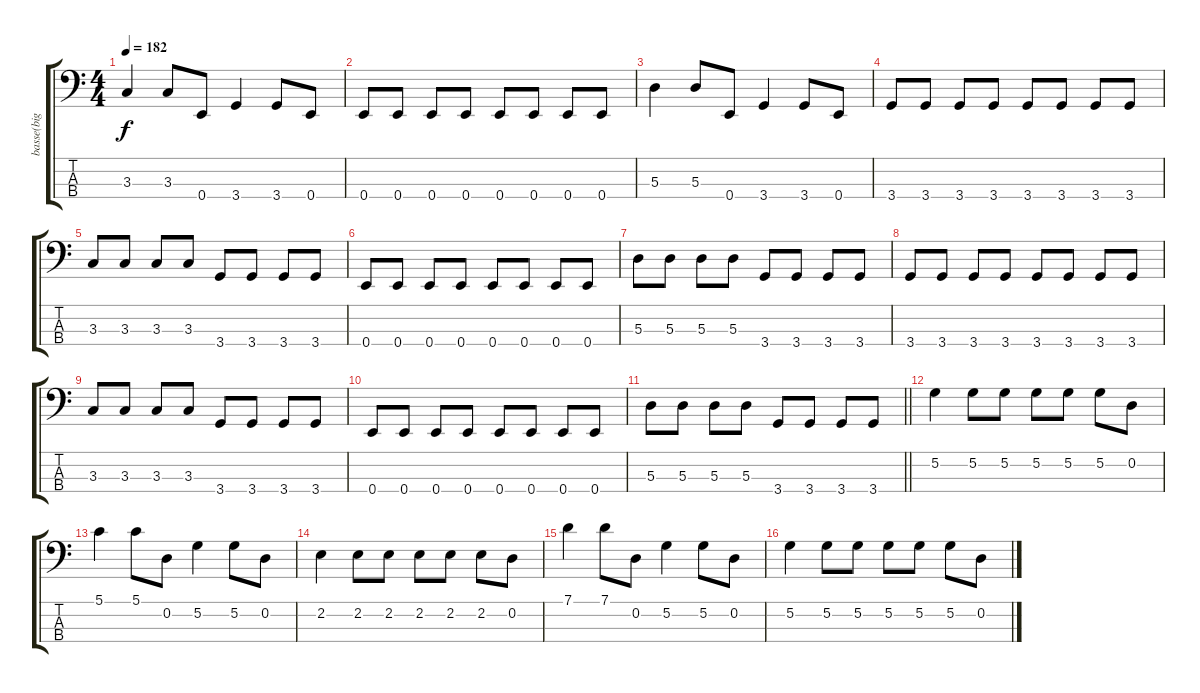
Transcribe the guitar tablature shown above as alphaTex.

\track ("basse(big jay)" "basse(big ") {instrument electricbasspick}
\staff {score tabs}
\tuning (G2 D2 A1 E1) {hide}
\ts (4 4)
\tempo 182
\clef f4
\ks c
3.3.4{dy f} 3.3.8 0.4.8 3.4.4 3.4.8 0.4.8 |
0.4.8 0.4.8 0.4.8 0.4.8 0.4.8 0.4.8 0.4.8 0.4.8 |
5.3.4 5.3.8 0.4.8 3.4.4 3.4.8 0.4.8 |
3.4.8 3.4.8 3.4.8 3.4.8 3.4.8 3.4.8 3.4.8 3.4.8 |
3.3.8 3.3.8 3.3.8 3.3.8 3.4.8 3.4.8 3.4.8 3.4.8 |
0.4.8 0.4.8 0.4.8 0.4.8 0.4.8 0.4.8 0.4.8 0.4.8 |
5.3.8 5.3.8 5.3.8 5.3.8 3.4.8 3.4.8 3.4.8 3.4.8 |
3.4.8 3.4.8 3.4.8 3.4.8 3.4.8 3.4.8 3.4.8 3.4.8 |
3.3.8 3.3.8 3.3.8 3.3.8 3.4.8 3.4.8 3.4.8 3.4.8 |
0.4.8 0.4.8 0.4.8 0.4.8 0.4.8 0.4.8 0.4.8 0.4.8 |
\barLineRight lightlight
5.3.8 5.3.8 5.3.8 5.3.8 3.4.8 3.4.8 3.4.8 3.4.8 |
5.2.4 5.2.8 5.2.8 5.2.8 5.2.8 5.2.8 0.2.8 |
5.1.4 5.1.8 0.2.8 5.2.4 5.2.8 0.2.8 |
2.2.4 2.2.8 2.2.8 2.2.8 2.2.8 2.2.8 0.2.8 |
7.1.4 7.1.8 0.2.8 5.2.4 5.2.8 0.2.8 |
5.2.4 5.2.8 5.2.8 5.2.8 5.2.8 5.2.8 0.2.8
